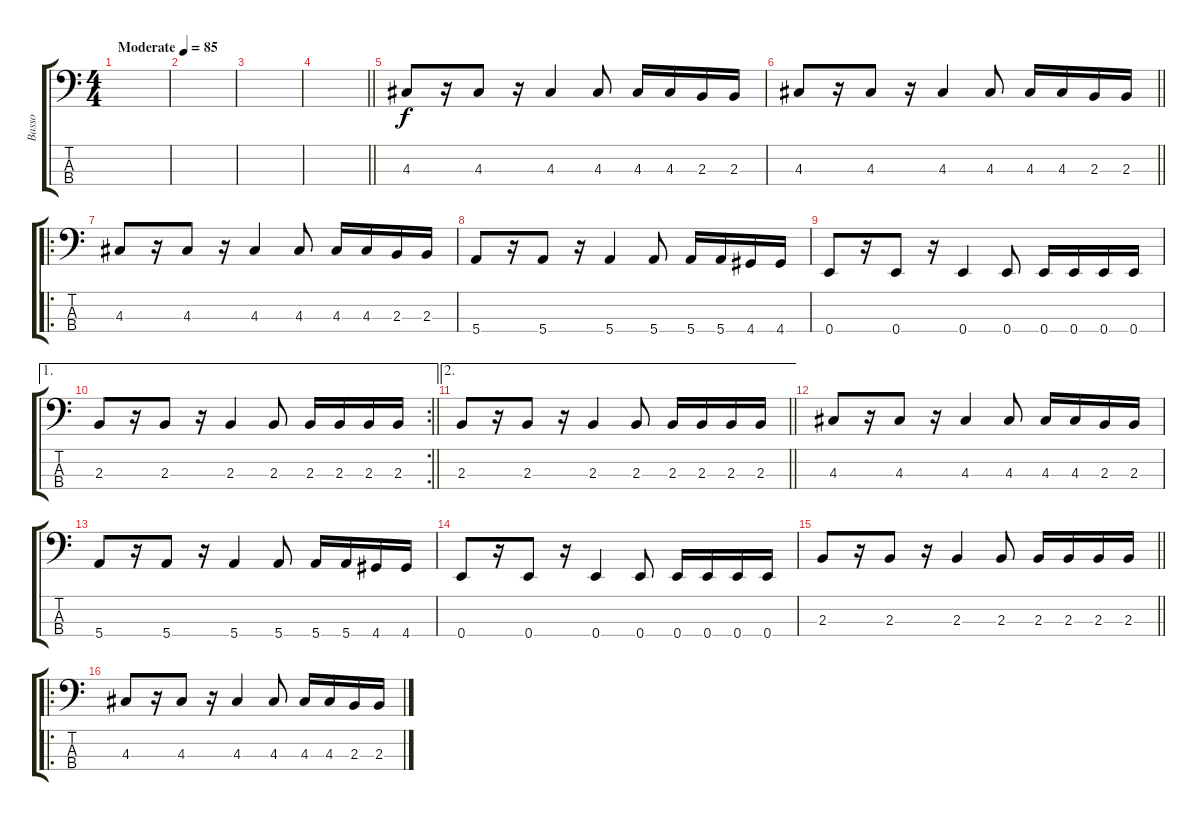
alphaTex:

\track ("Basso" "Basso") {instrument electricbassfinger}
\staff {score tabs}
\tuning (G2 D2 A1 E1) {hide}
\ts (4 4)
\tempo (85 "Moderate")
\clef f4
\ks c
|
|
|
\barLineRight lightlight
|
4.3.8 r.16 4.3.8 r.16 4.3.4 4.3.8 4.3.16 4.3.16 2.3.16 2.3.16 |
\barLineRight lightlight
4.3.8 r.16 4.3.8 r.16 4.3.4 4.3.8 4.3.16 4.3.16 2.3.16 2.3.16 |
\ro
4.3.8 r.16 4.3.8 r.16 4.3.4 4.3.8 4.3.16 4.3.16 2.3.16 2.3.16 |
5.4.8 r.16 5.4.8 r.16 5.4.4 5.4.8 5.4.16 5.4.16 4.4.16 4.4.16 |
0.4.8 r.16 0.4.8 r.16 0.4.4 0.4.8 0.4.16 0.4.16 0.4.16 0.4.16 |
\ae 1
\rc 2
\barLineRight lightlight
2.3.8 r.16 2.3.8 r.16 2.3.4 2.3.8 2.3.16 2.3.16 2.3.16 2.3.16 |
\ae 2
\barLineRight lightlight
2.3.8 r.16 2.3.8 r.16 2.3.4 2.3.8 2.3.16 2.3.16 2.3.16 2.3.16 |
4.3.8 r.16 4.3.8 r.16 4.3.4 4.3.8 4.3.16 4.3.16 2.3.16 2.3.16 |
5.4.8 r.16 5.4.8 r.16 5.4.4 5.4.8 5.4.16 5.4.16 4.4.16 4.4.16 |
0.4.8 r.16 0.4.8 r.16 0.4.4 0.4.8 0.4.16 0.4.16 0.4.16 0.4.16 |
\barLineRight lightlight
2.3.8 r.16 2.3.8 r.16 2.3.4 2.3.8 2.3.16 2.3.16 2.3.16 2.3.16 |
\ro
4.3.8 r.16 4.3.8 r.16 4.3.4 4.3.8 4.3.16 4.3.16 2.3.16 2.3.16
